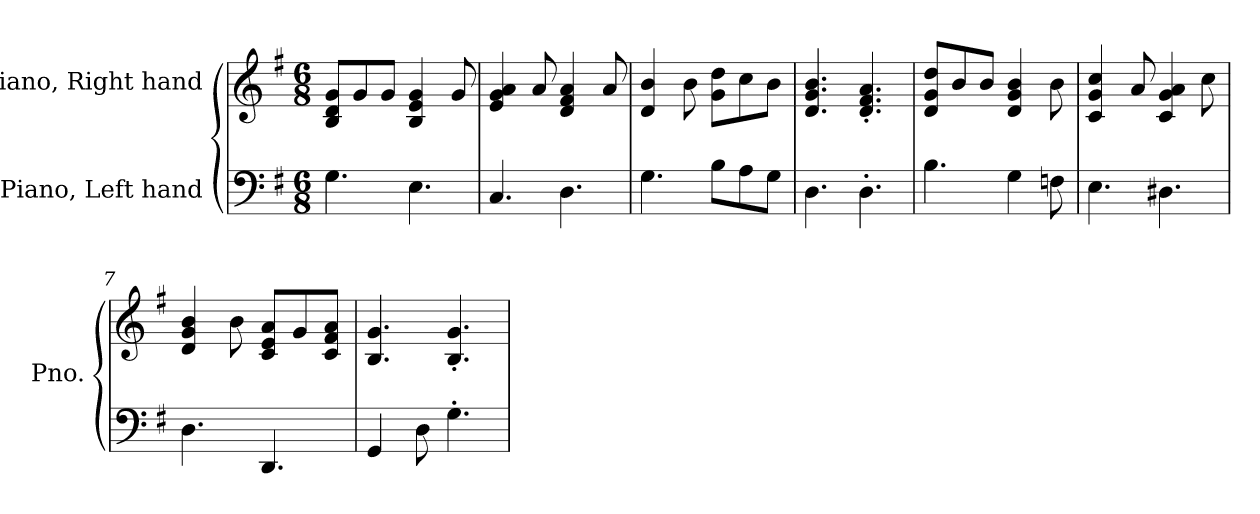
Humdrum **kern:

**kern	**kern
*part2	*part1
*staff2	*staff1
*I"Piano, Left hand	*I"Piano, Right hand
*I'Pno.	*I'Pno.
*clefF4	*clefG2
*k[f#]	*k[f#]
*M6/8	*M6/8
*MM120	*MM120
=1	=1
4.G\	8B/ 8d/ 8g/L
.	8g/
.	8g/J
4.E\	4B/ 4e/ 4g/
.	8g/
=2	=2
4.C/	4e/ 4g/ 4a/
.	8a/
4.D\	4d/ 4f#/ 4a/
.	8a/
=3	=3
4.G\	4d/ 4b/
.	8b\
8B\L	8g\ 8dd\L
8A\	8cc\
8G\J	8b\J
=4	=4
4.D\	4.d/ 4.g/ 4.b/
4.D'\	4.d/' 4.f#/' 4.a/'
=5	=5
4.B\	8d/ 8g/ 8dd/L
.	8b/
.	8b/J
4G\	4d/ 4g/ 4b/
8Fn\	8b\
=6	=6
4.E\	4c/ 4g/ 4cc/
.	8a/
4.D#X\	4c/ 4g/ 4a/
.	8cc\
!!LO:LB:g=z
=7	=7
4.D\	4d/ 4g/ 4b/
.	8b\
4.DD/	8c/ 8e/ 8a/L
.	8g/
.	8c/ 8f#/ 8a/J
=8	=8
4GG/	4.B/ 4.g/
8D\	.
4.G'\	4.B/' 4.g/'
=	=
*-	*-
